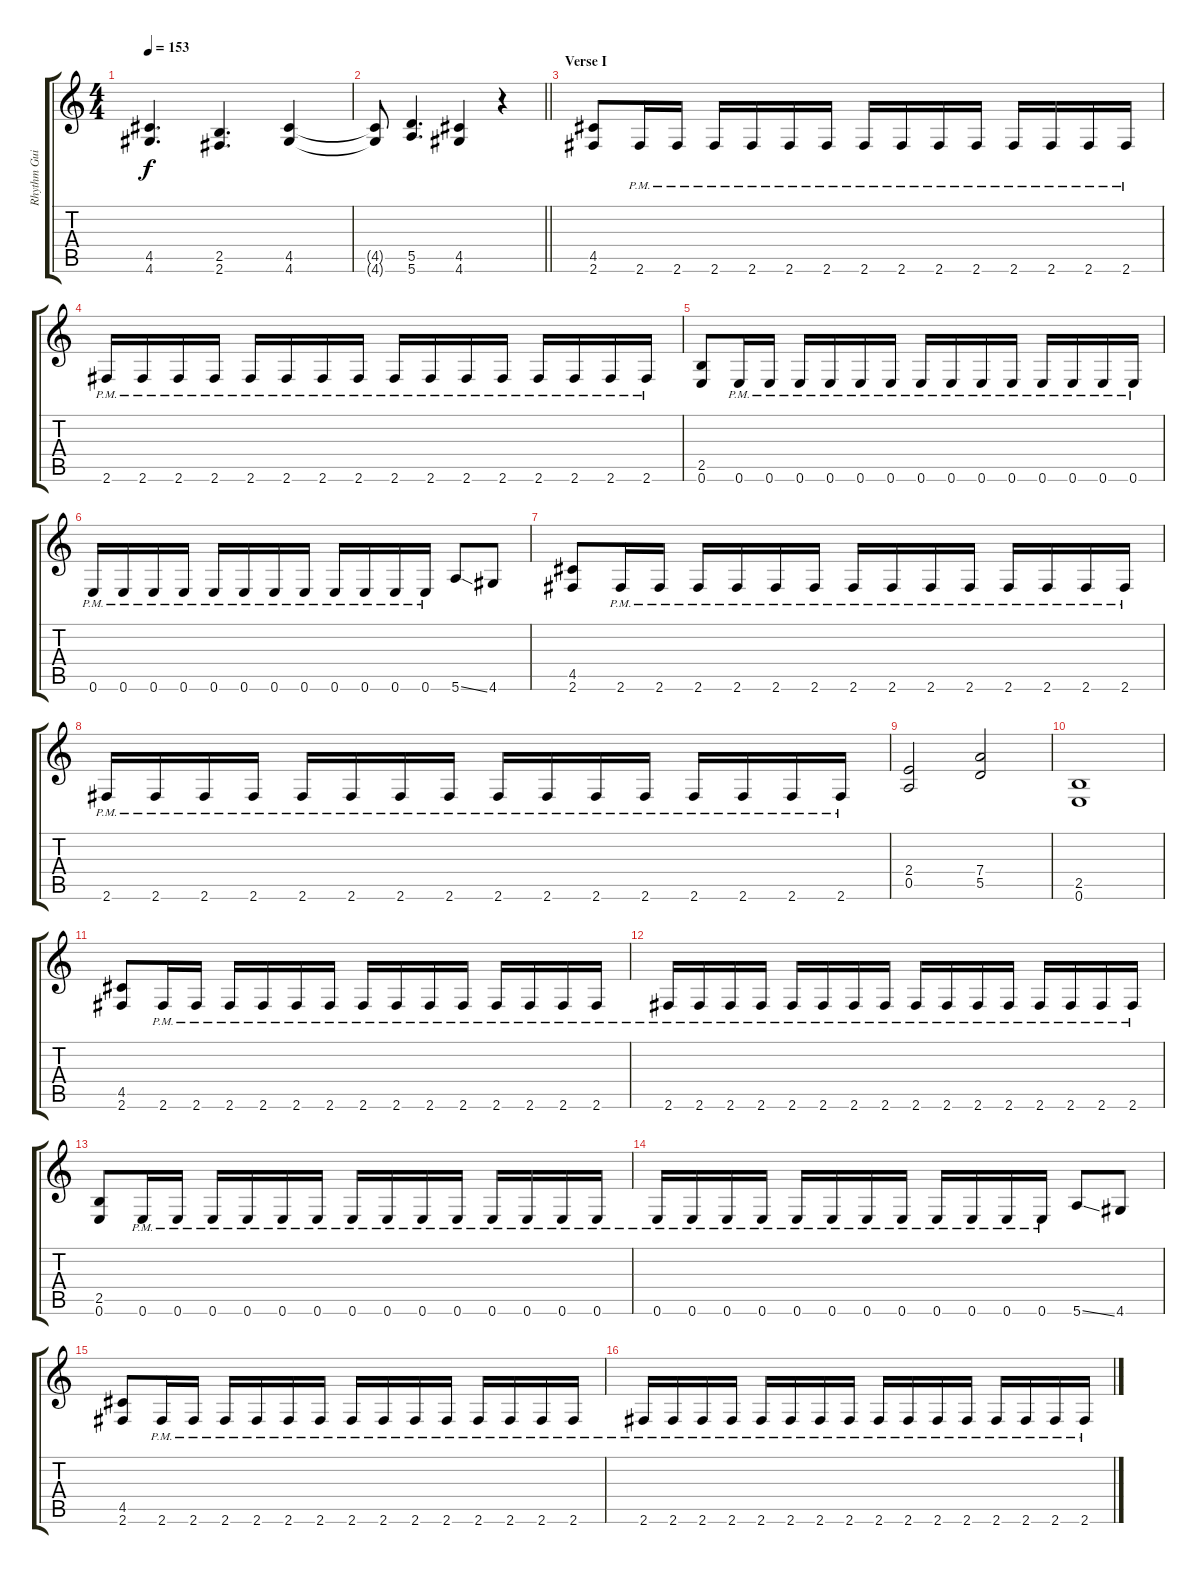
\track ("Rhythm Guitar I" "Rhythm Gui") {instrument overdrivenguitar}
\staff {score tabs}
\tuning (E4 B3 G3 D3 A2 E2) {hide}
\ts (4 4)
\tempo 153
\clef g2
\ks c
(4.5 4.6).4{d dy f} (2.5 2.6).4{d} (4.5 4.6).4 |
\barLineRight lightlight
(4.5{t} 4.6{t}).8 (5.5 5.6).4{d} (4.5 4.6).4 r.4 |
\section ("" "Verse I")
(4.5 2.6).8 2.6{pm}.16 2.6{pm}.16 2.6{pm}.16 2.6{pm}.16 2.6{pm}.16 2.6{pm}.16 2.6{pm}.16 2.6{pm}.16 2.6{pm}.16 2.6{pm}.16 2.6{pm}.16 2.6{pm}.16 2.6{pm}.16 2.6{pm}.16 |
2.6{pm}.16 2.6{pm}.16 2.6{pm}.16 2.6{pm}.16 2.6{pm}.16 2.6{pm}.16 2.6{pm}.16 2.6{pm}.16 2.6{pm}.16 2.6{pm}.16 2.6{pm}.16 2.6{pm}.16 2.6{pm}.16 2.6{pm}.16 2.6{pm}.16 2.6{pm}.16 |
(2.5 0.6).8 0.6{pm}.16 0.6{pm}.16 0.6{pm}.16 0.6{pm}.16 0.6{pm}.16 0.6{pm}.16 0.6{pm}.16 0.6{pm}.16 0.6{pm}.16 0.6{pm}.16 0.6{pm}.16 0.6{pm}.16 0.6{pm}.16 0.6{pm}.16 |
0.6{pm}.16 0.6{pm}.16 0.6{pm}.16 0.6{pm}.16 0.6{pm}.16 0.6{pm}.16 0.6{pm}.16 0.6{pm}.16 0.6{pm}.16 0.6{pm}.16 0.6{pm}.16 0.6{pm}.16 5.6{ss}.8 4.6.8 |
(4.5 2.6).8 2.6{pm}.16 2.6{pm}.16 2.6{pm}.16 2.6{pm}.16 2.6{pm}.16 2.6{pm}.16 2.6{pm}.16 2.6{pm}.16 2.6{pm}.16 2.6{pm}.16 2.6{pm}.16 2.6{pm}.16 2.6{pm}.16 2.6{pm}.16 |
2.6{pm}.16 2.6{pm}.16 2.6{pm}.16 2.6{pm}.16 2.6{pm}.16 2.6{pm}.16 2.6{pm}.16 2.6{pm}.16 2.6{pm}.16 2.6{pm}.16 2.6{pm}.16 2.6{pm}.16 2.6{pm}.16 2.6{pm}.16 2.6{pm}.16 2.6{pm}.16 |
(2.4 0.5).2 (7.4 5.5).2 |
(2.5 0.6).1 |
(4.5 2.6).8 2.6{pm}.16 2.6{pm}.16 2.6{pm}.16 2.6{pm}.16 2.6{pm}.16 2.6{pm}.16 2.6{pm}.16 2.6{pm}.16 2.6{pm}.16 2.6{pm}.16 2.6{pm}.16 2.6{pm}.16 2.6{pm}.16 2.6{pm}.16 |
2.6{pm}.16 2.6{pm}.16 2.6{pm}.16 2.6{pm}.16 2.6{pm}.16 2.6{pm}.16 2.6{pm}.16 2.6{pm}.16 2.6{pm}.16 2.6{pm}.16 2.6{pm}.16 2.6{pm}.16 2.6{pm}.16 2.6{pm}.16 2.6{pm}.16 2.6{pm}.16 |
(2.5 0.6).8 0.6{pm}.16 0.6{pm}.16 0.6{pm}.16 0.6{pm}.16 0.6{pm}.16 0.6{pm}.16 0.6{pm}.16 0.6{pm}.16 0.6{pm}.16 0.6{pm}.16 0.6{pm}.16 0.6{pm}.16 0.6{pm}.16 0.6{pm}.16 |
0.6{pm}.16 0.6{pm}.16 0.6{pm}.16 0.6{pm}.16 0.6{pm}.16 0.6{pm}.16 0.6{pm}.16 0.6{pm}.16 0.6{pm}.16 0.6{pm}.16 0.6{pm}.16 0.6{pm}.16 5.6{ss}.8 4.6.8 |
(4.5 2.6).8 2.6{pm}.16 2.6{pm}.16 2.6{pm}.16 2.6{pm}.16 2.6{pm}.16 2.6{pm}.16 2.6{pm}.16 2.6{pm}.16 2.6{pm}.16 2.6{pm}.16 2.6{pm}.16 2.6{pm}.16 2.6{pm}.16 2.6{pm}.16 |
2.6{pm}.16 2.6{pm}.16 2.6{pm}.16 2.6{pm}.16 2.6{pm}.16 2.6{pm}.16 2.6{pm}.16 2.6{pm}.16 2.6{pm}.16 2.6{pm}.16 2.6{pm}.16 2.6{pm}.16 2.6{pm}.16 2.6{pm}.16 2.6{pm}.16 2.6{pm}.16
